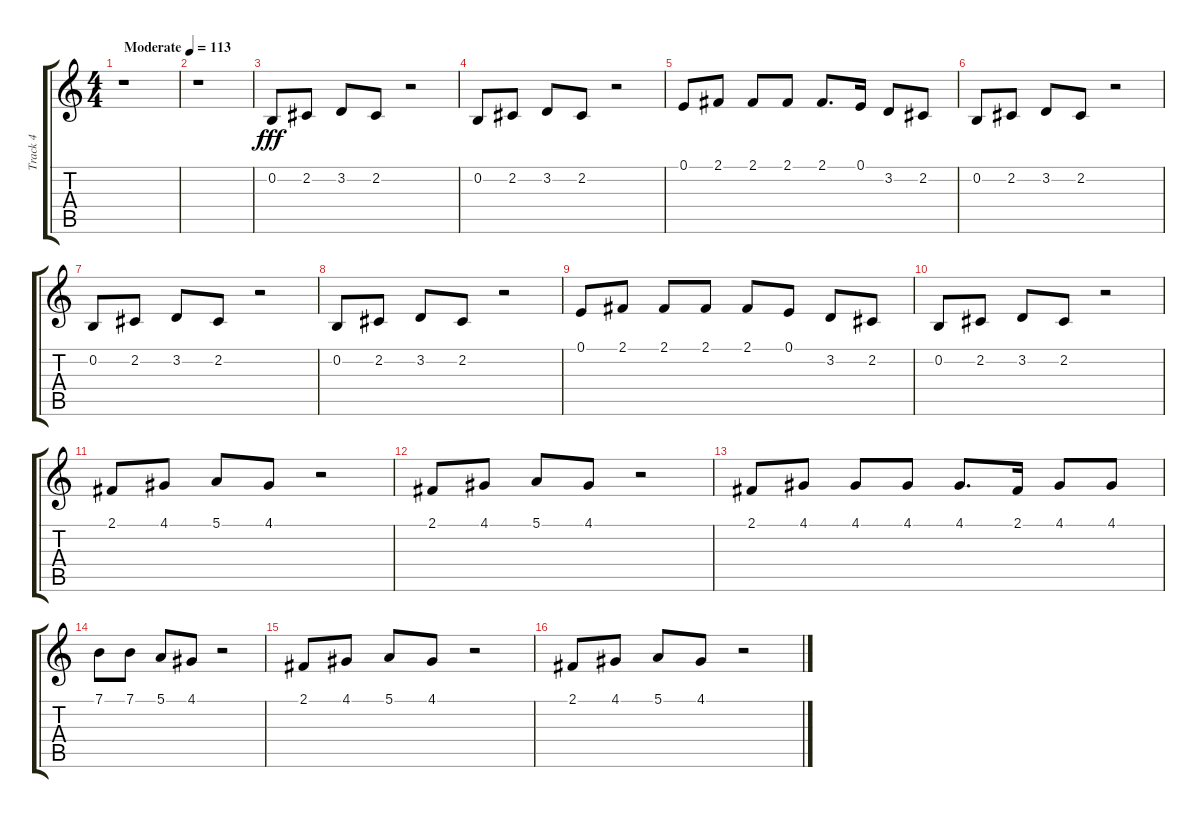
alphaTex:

\track ("Track 4" "Track 4") {instrument vibraphone}
\staff {score tabs}
\tuning (E4 B3 G3 D3 A2 E2) {hide}
\ts (4 4)
\tempo (113 "Moderate")
\clef g2
\ks c
r.1{dy fff instrument vibraphone} |
r.1 |
0.2.8 2.2.8 3.2.8 2.2.8 r.2 |
0.2.8 2.2.8 3.2.8 2.2.8 r.2 |
0.1.8 2.1.8 2.1.8 2.1.8 2.1.8{d} 0.1.16 3.2.8 2.2.8 |
0.2.8 2.2.8 3.2.8 2.2.8 r.2 |
0.2.8 2.2.8 3.2.8 2.2.8 r.2 |
0.2.8 2.2.8 3.2.8 2.2.8 r.2 |
0.1.8 2.1.8 2.1.8 2.1.8 2.1.8 0.1.8 3.2.8 2.2.8 |
0.2.8 2.2.8 3.2.8 2.2.8 r.2 |
2.1.8 4.1.8 5.1.8 4.1.8 r.2 |
2.1.8 4.1.8 5.1.8 4.1.8 r.2 |
2.1.8 4.1.8 4.1.8 4.1.8 4.1.8{d} 2.1.16 4.1.8 4.1.8 |
7.1.8 7.1.8 5.1.8 4.1.8 r.2 |
2.1.8 4.1.8 5.1.8 4.1.8 r.2 |
2.1.8 4.1.8 5.1.8 4.1.8 r.2
